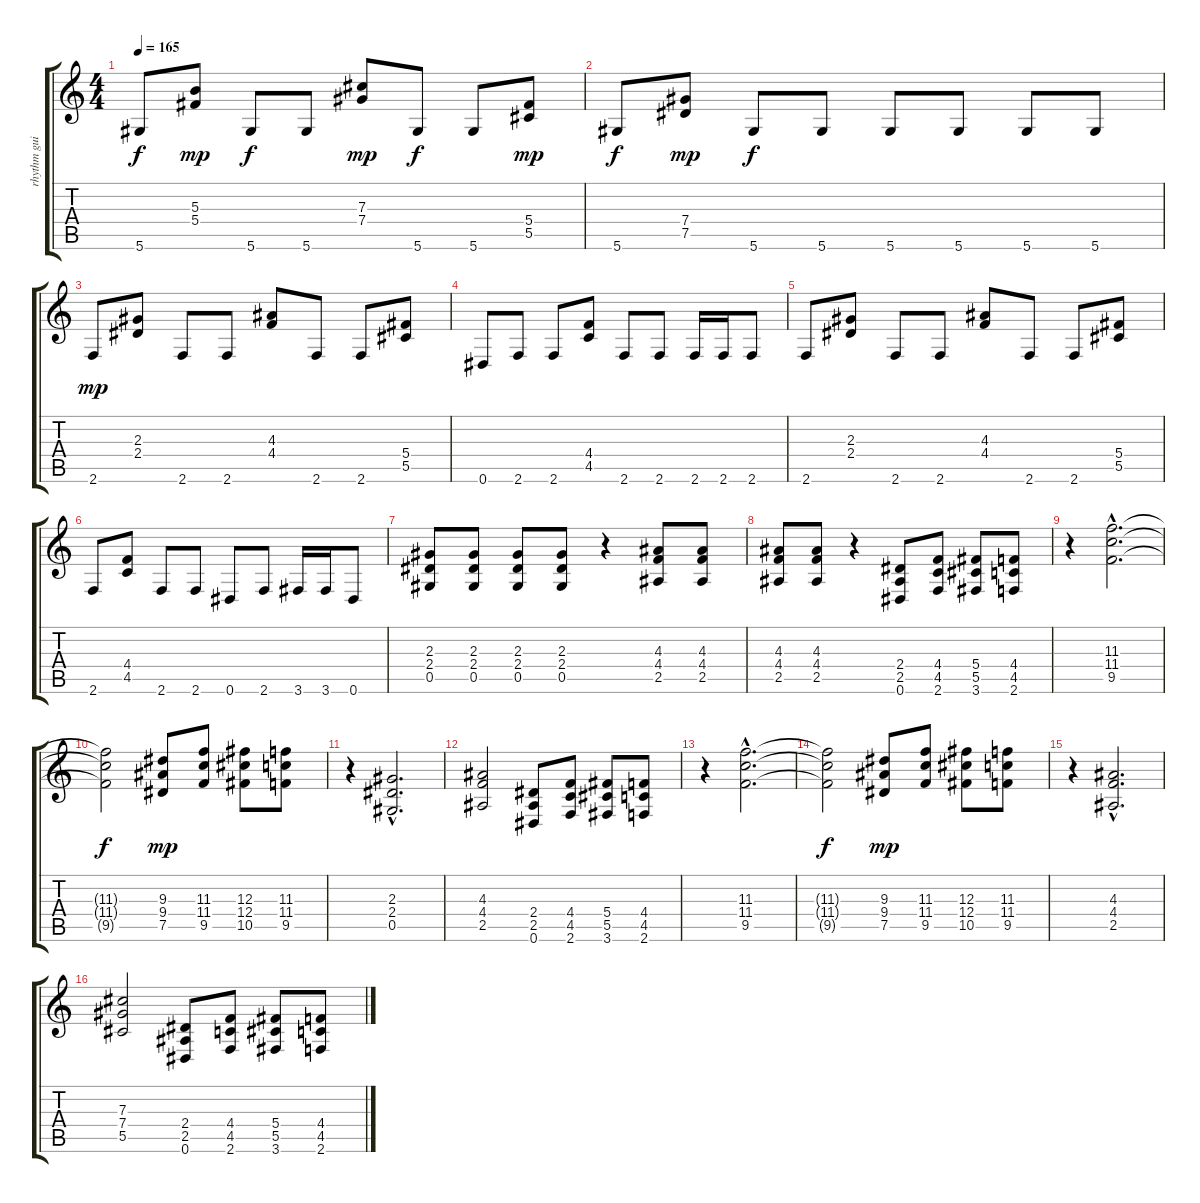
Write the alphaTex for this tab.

\track ("rhythm guitar II" "rhythm gui") {instrument distortionguitar}
\staff {score tabs}
\tuning (Eb4 Bb3 Gb3 Db3 Ab2 Eb2) {hide}
\ts (4 4)
\tempo 165
\clef g2
\ks c
5.6.8{dy f} (5.3 5.4).8{dy mp} 5.6.8{dy f} 5.6.8 (7.3 7.4).8{dy mp} 5.6.8{dy f} 5.6.8 (5.4 5.5).8{dy mp} |
5.6.8{dy f} (7.4 7.5).8{dy mp} 5.6.8{dy f} 5.6.8 5.6.8 5.6.8 5.6.8 5.6.8 |
2.6.8{dy mp} (2.3 2.4).8 2.6.8 2.6.8 (4.3 4.4).8 2.6.8 2.6.8 (5.4 5.5).8 |
0.6.8 2.6.8 2.6.8 (4.4 4.5).8 2.6.8 2.6.8 2.6.16 2.6.16 2.6.8 |
2.6.8 (2.3 2.4).8 2.6.8 2.6.8 (4.3 4.4).8 2.6.8 2.6.8 (5.4 5.5).8 |
2.6.8 (4.4 4.5).8 2.6.8 2.6.8 0.6.8 2.6.8 3.6.16 3.6.16 0.6.8 |
(2.3 2.4 0.5).8 (2.3 2.4 0.5).8 (2.3 2.4 0.5).8 (2.3 2.4 0.5).8 r.4 (4.3 4.4 2.5).8 (4.3 4.4 2.5).8 |
(4.3 4.4 2.5).8 (4.3 4.4 2.5).8 r.4 (2.4 2.5 0.6).8 (4.4 4.5 2.6).8 (5.4 5.5 3.6).8 (4.4 4.5 2.6).8 |
r.4 (11.3{hac} 11.4{hac} 9.5{hac}).2{d} |
(11.3{t} 11.4{t} 9.5{t}).2{dy f} (9.3 9.4 7.5).8{dy mp} (11.3 11.4 9.5).8 (12.3 12.4 10.5).8 (11.3 11.4 9.5).8 |
r.4 (2.3{hac} 2.4{hac} 0.5{hac}).2{d} |
(4.3 4.4 2.5).2 (2.4 2.5 0.6).8 (4.4 4.5 2.6).8 (5.4 5.5 3.6).8 (4.4 4.5 2.6).8 |
r.4 (11.3{hac} 11.4{hac} 9.5{hac}).2{d} |
(11.3{t} 11.4{t} 9.5{t}).2{dy f} (9.3 9.4 7.5).8{dy mp} (11.3 11.4 9.5).8 (12.3 12.4 10.5).8 (11.3 11.4 9.5).8 |
r.4 (4.3{hac} 4.4{hac} 2.5{hac}).2{d} |
(7.3 7.4 5.5).2 (2.4 2.5 0.6).8 (4.4 4.5 2.6).8 (5.4 5.5 3.6).8 (4.4 4.5 2.6).8
